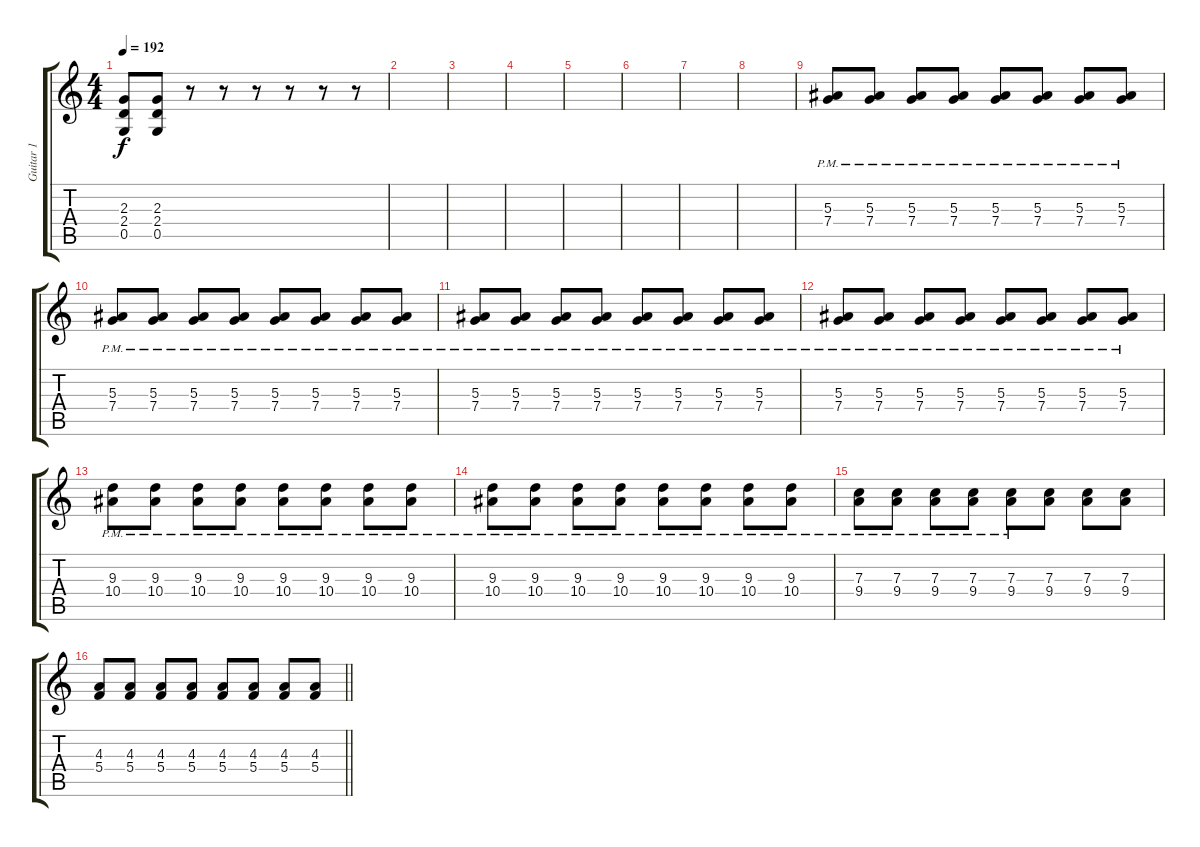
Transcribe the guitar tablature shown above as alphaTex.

\track ("Guitar 1" "Guitar 1") {instrument distortionguitar}
\staff {score tabs}
\tuning (D4 A3 F3 C3 G2 D2) {hide}
\ts (4 4)
\section ("" "")
\tempo 192
\clef g2
\ks c
(2.3 2.4 0.5).8{dy f} (2.3 2.4 0.5).8 r.8 r.8 r.8 r.8 r.8 r.8 |
|
|
|
|
|
|
|
(5.3{pm} 7.4{pm}).8{volume 12} (5.3{pm} 7.4{pm}).8 (5.3{pm} 7.4{pm}).8 (5.3{pm} 7.4{pm}).8 (5.3{pm} 7.4{pm}).8 (5.3{pm} 7.4{pm}).8 (5.3{pm} 7.4{pm}).8 (5.3{pm} 7.4{pm}).8 |
(5.3{pm} 7.4{pm}).8 (5.3{pm} 7.4{pm}).8 (5.3{pm} 7.4{pm}).8 (5.3{pm} 7.4{pm}).8 (5.3{pm} 7.4{pm}).8 (5.3{pm} 7.4{pm}).8 (5.3{pm} 7.4{pm}).8 (5.3{pm} 7.4{pm}).8 |
(5.3{pm} 7.4{pm}).8 (5.3{pm} 7.4{pm}).8 (5.3{pm} 7.4{pm}).8 (5.3{pm} 7.4{pm}).8 (5.3{pm} 7.4{pm}).8 (5.3{pm} 7.4{pm}).8 (5.3{pm} 7.4{pm}).8 (5.3{pm} 7.4{pm}).8 |
(5.3{pm} 7.4{pm}).8 (5.3{pm} 7.4{pm}).8 (5.3{pm} 7.4{pm}).8 (5.3{pm} 7.4{pm}).8 (5.3{pm} 7.4{pm}).8 (5.3{pm} 7.4{pm}).8 (5.3{pm} 7.4{pm}).8 (5.3{pm} 7.4{pm}).8 |
(9.3{pm} 10.4{pm}).8 (9.3{pm} 10.4{pm}).8 (9.3{pm} 10.4{pm}).8 (9.3{pm} 10.4{pm}).8 (9.3{pm} 10.4{pm}).8 (9.3{pm} 10.4{pm}).8 (9.3{pm} 10.4{pm}).8 (9.3{pm} 10.4{pm}).8 |
(9.3{pm} 10.4{pm}).8 (9.3{pm} 10.4{pm}).8 (9.3{pm} 10.4{pm}).8 (9.3{pm} 10.4{pm}).8 (9.3{pm} 10.4{pm}).8 (9.3{pm} 10.4{pm}).8 (9.3{pm} 10.4{pm}).8 (9.3{pm} 10.4{pm}).8 |
(7.3{pm} 9.4{pm}).8 (7.3{pm} 9.4{pm}).8 (7.3{pm} 9.4{pm}).8 (7.3{pm} 9.4{pm}).8 (7.3{pm} 9.4{pm}).8 (7.3 9.4).8 (7.3 9.4).8 (7.3 9.4).8 |
\barLineRight lightlight
(4.3 5.4).8 (4.3 5.4).8 (4.3 5.4).8 (4.3 5.4).8 (4.3 5.4).8 (4.3 5.4).8 (4.3 5.4).8 (4.3 5.4).8
